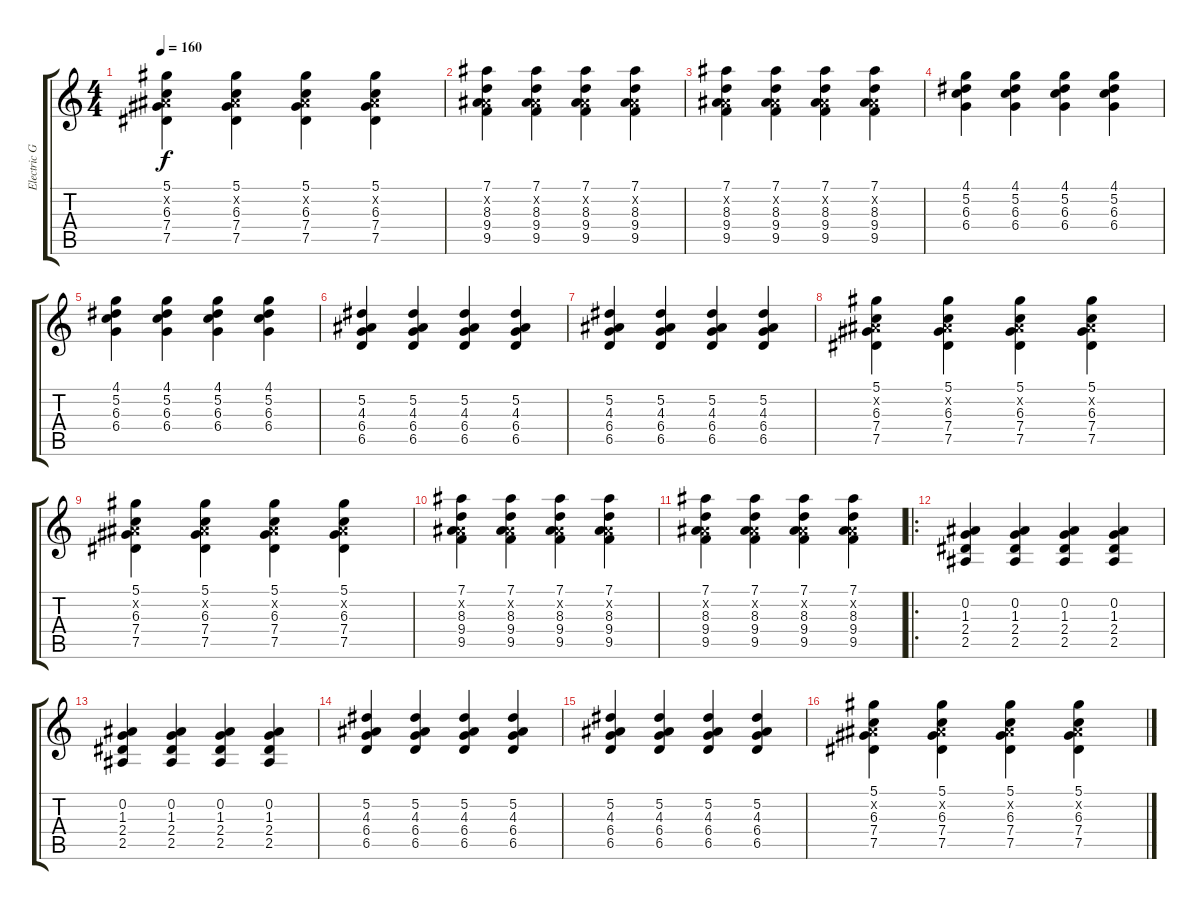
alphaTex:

\track ("Electric Guitar" "Electric G") {instrument electricguitarmuted}
\staff {score tabs}
\tuning (Eb4 Bb3 Gb3 Db3 Ab2 Eb2) {hide}
\ts (4 4)
\tempo 160
\clef g2
\ks c
(5.1 0.2{x} 6.3 7.4 7.5).4{dy f} (5.1 0.2{x} 6.3 7.4 7.5).4 (5.1 0.2{x} 6.3 7.4 7.5).4 (5.1 0.2{x} 6.3 7.4 7.5).4 |
(7.1 0.2{x} 8.3 9.4 9.5).4 (7.1 0.2{x} 8.3 9.4 9.5).4 (7.1 0.2{x} 8.3 9.4 9.5).4 (7.1 0.2{x} 8.3 9.4 9.5).4 |
(7.1 0.2{x} 8.3 9.4 9.5).4 (7.1 0.2{x} 8.3 9.4 9.5).4 (7.1 0.2{x} 8.3 9.4 9.5).4 (7.1 0.2{x} 8.3 9.4 9.5).4 |
(4.1 5.2 6.3 6.4).4 (4.1 5.2 6.3 6.4).4 (4.1 5.2 6.3 6.4).4 (4.1 5.2 6.3 6.4).4 |
(4.1 5.2 6.3 6.4).4 (4.1 5.2 6.3 6.4).4 (4.1 5.2 6.3 6.4).4 (4.1 5.2 6.3 6.4).4 |
(5.2 4.3 6.4 6.5).4 (5.2 4.3 6.4 6.5).4 (5.2 4.3 6.4 6.5).4 (5.2 4.3 6.4 6.5).4 |
(5.2 4.3 6.4 6.5).4 (5.2 4.3 6.4 6.5).4 (5.2 4.3 6.4 6.5).4 (5.2 4.3 6.4 6.5).4 |
(5.1 0.2{x} 6.3 7.4 7.5).4 (5.1 0.2{x} 6.3 7.4 7.5).4 (5.1 0.2{x} 6.3 7.4 7.5).4 (5.1 0.2{x} 6.3 7.4 7.5).4 |
(5.1 0.2{x} 6.3 7.4 7.5).4 (5.1 0.2{x} 6.3 7.4 7.5).4 (5.1 0.2{x} 6.3 7.4 7.5).4 (5.1 0.2{x} 6.3 7.4 7.5).4 |
(7.1 0.2{x} 8.3 9.4 9.5).4 (7.1 0.2{x} 8.3 9.4 9.5).4 (7.1 0.2{x} 8.3 9.4 9.5).4 (7.1 0.2{x} 8.3 9.4 9.5).4 |
(7.1 0.2{x} 8.3 9.4 9.5).4 (7.1 0.2{x} 8.3 9.4 9.5).4 (7.1 0.2{x} 8.3 9.4 9.5).4 (7.1 0.2{x} 8.3 9.4 9.5).4 |
\ro
(0.2 1.3 2.4 2.5).4 (0.2 1.3 2.4 2.5).4 (0.2 1.3 2.4 2.5).4 (0.2 1.3 2.4 2.5).4 |
(0.2 1.3 2.4 2.5).4 (0.2 1.3 2.4 2.5).4 (0.2 1.3 2.4 2.5).4 (0.2 1.3 2.4 2.5).4 |
(5.2 4.3 6.4 6.5).4 (5.2 4.3 6.4 6.5).4 (5.2 4.3 6.4 6.5).4 (5.2 4.3 6.4 6.5).4 |
(5.2 4.3 6.4 6.5).4 (5.2 4.3 6.4 6.5).4 (5.2 4.3 6.4 6.5).4 (5.2 4.3 6.4 6.5).4 |
(5.1 0.2{x} 6.3 7.4 7.5).4 (5.1 0.2{x} 6.3 7.4 7.5).4 (5.1 0.2{x} 6.3 7.4 7.5).4 (5.1 0.2{x} 6.3 7.4 7.5).4
